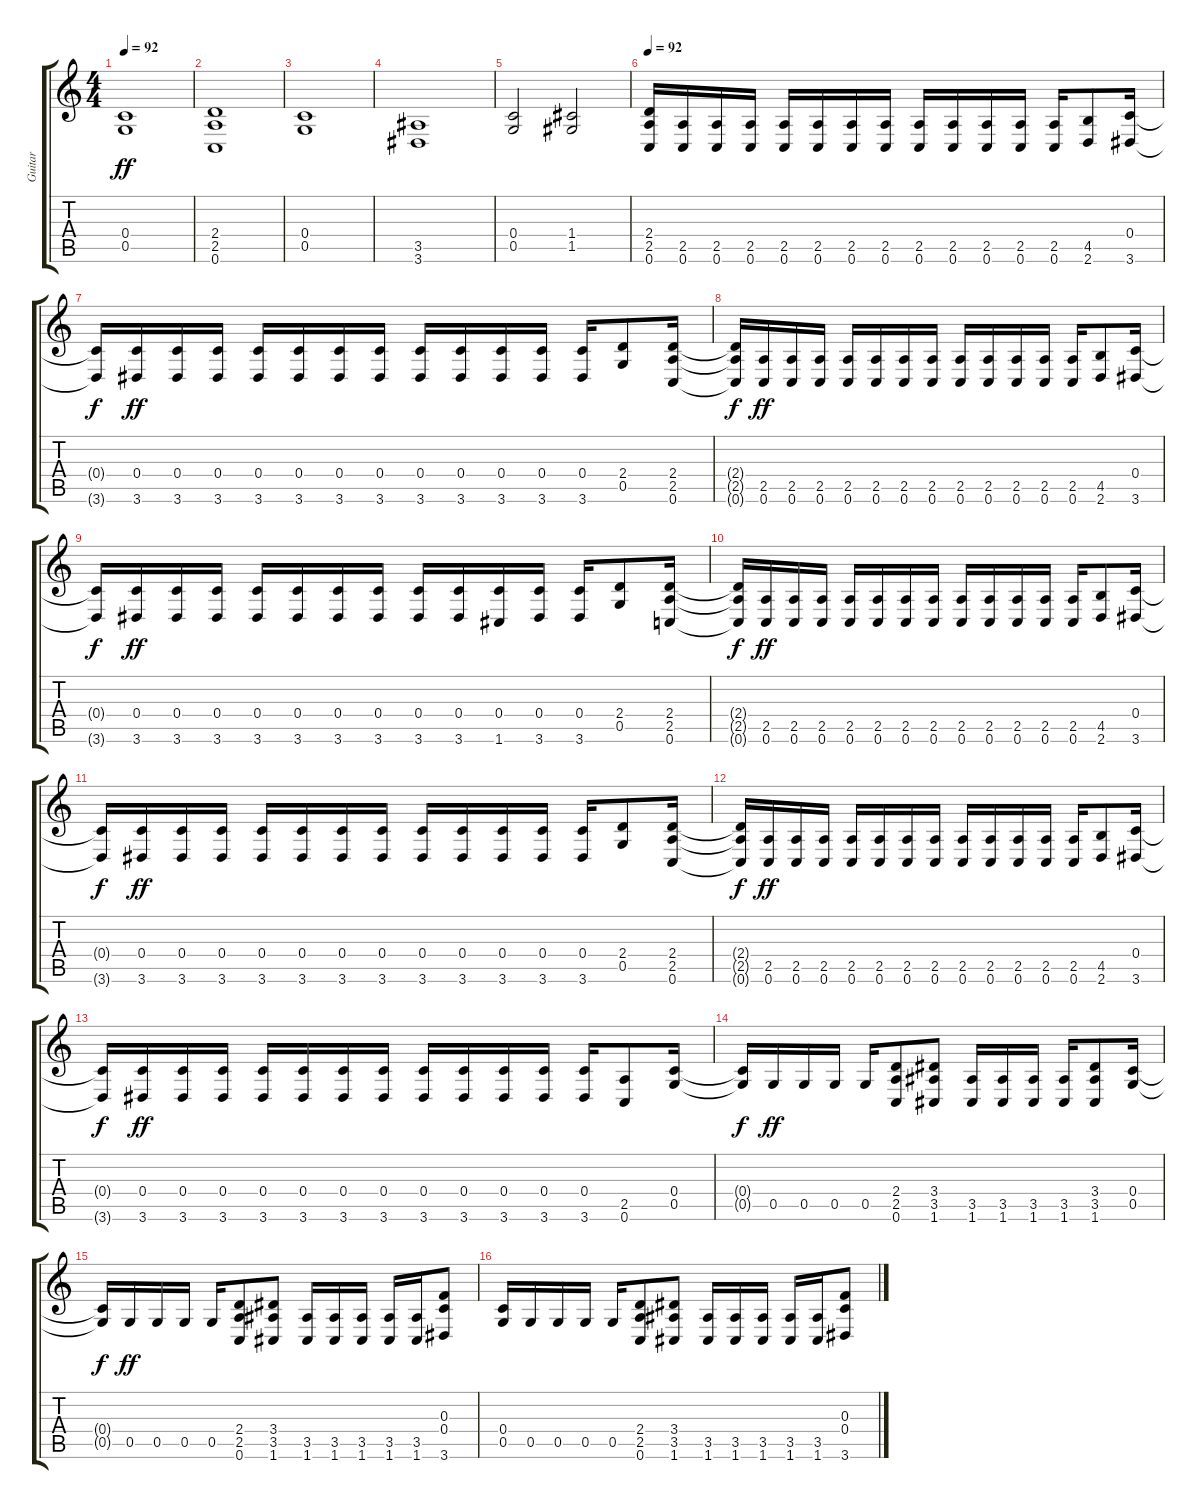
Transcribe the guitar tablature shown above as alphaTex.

\track ("Guitar" "Guitar") {instrument distortionguitar}
\staff {score tabs}
\tuning (D4 A3 F3 C3 G2 C2) {hide}
\ts (4 4)
\tempo 92
\clef g2
\ks c
(0.4 0.5).1{dy ff} |
(2.4 2.5 0.6).1 |
(0.4 0.5).1 |
(3.5 3.6).1 |
(0.4 0.5).2 (1.4 1.5).2 |
\tempo 92
(2.4 2.5 0.6).16 (2.5 0.6).16 (2.5 0.6).16 (2.5 0.6).16 (2.5 0.6).16 (2.5 0.6).16 (2.5 0.6).16 (2.5 0.6).16 (2.5 0.6).16 (2.5 0.6).16 (2.5 0.6).16 (2.5 0.6).16 (2.5 0.6).16 (4.5 2.6).8 (0.4 3.6).16 |
(0.4{t} 3.6{t}).16{dy f} (0.4 3.6).16{dy ff} (0.4 3.6).16 (0.4 3.6).16 (0.4 3.6).16 (0.4 3.6).16 (0.4 3.6).16 (0.4 3.6).16 (0.4 3.6).16 (0.4 3.6).16 (0.4 3.6).16 (0.4 3.6).16 (0.4 3.6).16 (2.4 0.5).8 (2.4 2.5 0.6).16 |
(2.4{t} 2.5{t} 0.6{t}).16{dy f} (2.5 0.6).16{dy ff} (2.5 0.6).16 (2.5 0.6).16 (2.5 0.6).16 (2.5 0.6).16 (2.5 0.6).16 (2.5 0.6).16 (2.5 0.6).16 (2.5 0.6).16 (2.5 0.6).16 (2.5 0.6).16 (2.5 0.6).16 (4.5 2.6).8 (0.4 3.6).16 |
(0.4{t} 3.6{t}).16{dy f} (0.4 3.6).16{dy ff} (0.4 3.6).16 (0.4 3.6).16 (0.4 3.6).16 (0.4 3.6).16 (0.4 3.6).16 (0.4 3.6).16 (0.4 3.6).16 (0.4 3.6).16 (0.4 1.6).16 (0.4 3.6).16 (0.4 3.6).16 (2.4 0.5).8 (2.4 2.5 0.6).16 |
(2.4{t} 2.5{t} 0.6{t}).16{dy f} (2.5 0.6).16{dy ff} (2.5 0.6).16 (2.5 0.6).16 (2.5 0.6).16 (2.5 0.6).16 (2.5 0.6).16 (2.5 0.6).16 (2.5 0.6).16 (2.5 0.6).16 (2.5 0.6).16 (2.5 0.6).16 (2.5 0.6).16 (4.5 2.6).8 (0.4 3.6).16 |
(0.4{t} 3.6{t}).16{dy f} (0.4 3.6).16{dy ff} (0.4 3.6).16 (0.4 3.6).16 (0.4 3.6).16 (0.4 3.6).16 (0.4 3.6).16 (0.4 3.6).16 (0.4 3.6).16 (0.4 3.6).16 (0.4 3.6).16 (0.4 3.6).16 (0.4 3.6).16 (2.4 0.5).8 (2.4 2.5 0.6).16 |
(2.4{t} 2.5{t} 0.6{t}).16{dy f} (2.5 0.6).16{dy ff} (2.5 0.6).16 (2.5 0.6).16 (2.5 0.6).16 (2.5 0.6).16 (2.5 0.6).16 (2.5 0.6).16 (2.5 0.6).16 (2.5 0.6).16 (2.5 0.6).16 (2.5 0.6).16 (2.5 0.6).16 (4.5 2.6).8 (0.4 3.6).16 |
(0.4{t} 3.6{t}).16{dy f} (0.4 3.6).16{dy ff} (0.4 3.6).16 (0.4 3.6).16 (0.4 3.6).16 (0.4 3.6).16 (0.4 3.6).16 (0.4 3.6).16 (0.4 3.6).16 (0.4 3.6).16 (0.4 3.6).16 (0.4 3.6).16 (0.4 3.6).16 (2.5 0.6).8 (0.4 0.5).16 |
(0.4{t} 0.5{t}).16{dy f} 0.5.16{dy ff} 0.5.16 0.5.16 0.5.16 (2.4 2.5 0.6).8 (3.4 3.5 1.6).8 (3.5 1.6).16 (3.5 1.6).16 (3.5 1.6).16 (3.5 1.6).16 (3.4 3.5 1.6).8 (0.4 0.5).16 |
(0.4{t} 0.5{t}).16{dy f} 0.5.16{dy ff} 0.5.16 0.5.16 0.5.16 (2.4 2.5 0.6).8 (3.4 3.5 1.6).8 (3.5 1.6).16 (3.5 1.6).16 (3.5 1.6).16 (3.5 1.6).16 (3.5 1.6).16 (0.3 0.4 3.6).8 |
(0.4 0.5).16 0.5.16 0.5.16 0.5.16 0.5.16 (2.4 2.5 0.6).8 (3.4 3.5 1.6).8 (3.5 1.6).16 (3.5 1.6).16 (3.5 1.6).16 (3.5 1.6).16 (3.5 1.6).16 (0.3 0.4 3.6).8
